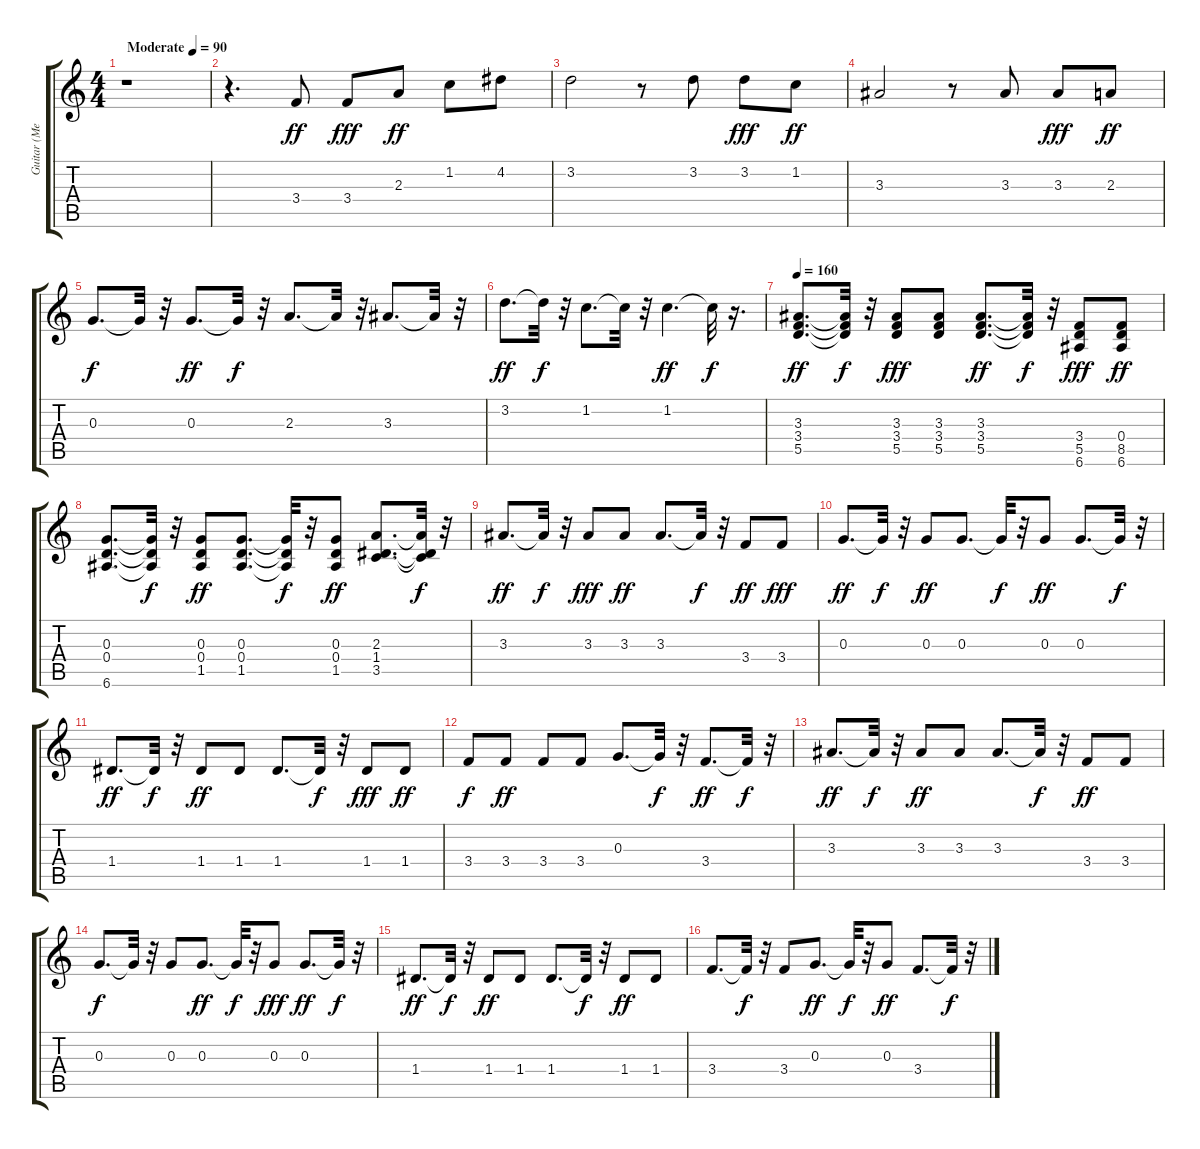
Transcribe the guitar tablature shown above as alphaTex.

\track ("Guitar (Melody Doubled)" "Guitar (Me") {instrument acousticguitarsteel}
\staff {score tabs}
\tuning (E4 B3 G3 D3 A2 E2) {hide}
\ts (4 4)
\tempo (90 "Moderate")
\clef g2
\ks c
r.1{dy ff instrument acousticguitarsteel} |
r.4{d} 3.4.8 3.4.8{dy fff} 2.3.8{dy ff} 1.2.8 4.2.8 |
3.2.2 r.8 3.2.8 3.2.8{dy fff} 1.2.8{dy ff} |
3.3.2 r.8 3.3.8 3.3.8{dy fff} 2.3.8{dy ff} |
0.3.8{d dy f} 0.3{t}.32 r.32 0.3.8{d dy ff} 0.3{t}.32{dy f} r.32 2.3.8{d} 2.3{t}.32 r.32 3.3.8{d} 3.3{t}.32 r.32 |
3.2.8{d dy ff} 3.2{t}.32{dy f} r.32 1.2.8{d} 1.2{t}.32 r.32 1.2.4{d dy ff} 1.2{t}.32{dy f} r.16{d} |
\tempo 160
(3.3 3.4 5.5).8{d dy ff} (3.3{t} 3.4{t} 5.5{t}).32{dy f} r.32 (3.3 3.4 5.5).8{dy fff} (3.3 3.4 5.5).8 (3.3 3.4 5.5).8{d dy ff} (3.3{t} 3.4{t} 5.5{t}).32{dy f} r.32 (3.4 5.5 6.6).8{dy fff} (0.4 8.5 6.6).8{dy ff} |
(0.3 0.4 6.6).8{d} (0.3{t} 0.4{t} 6.6{t}).32{dy f} r.32 (0.3 0.4 1.5).8{dy ff} (0.3 0.4 1.5).8{d} (0.3{t} 0.4{t} 1.5{t}).32{dy f} r.32 (0.3 0.4 1.5).8{dy ff} (2.3 1.4 3.5).8{d} (2.3{t} 1.4{t} 3.5{t}).32{dy f} r.32 |
3.3.8{d dy ff} 3.3{t}.32{dy f} r.32 3.3.8{dy fff} 3.3.8{dy ff} 3.3.8{d} 3.3{t}.32{dy f} r.32 3.4.8{dy ff} 3.4.8{dy fff} |
0.3.8{d dy ff} 0.3{t}.32{dy f} r.32 0.3.8{dy ff} 0.3.8{d} 0.3{t}.32{dy f} r.32 0.3.8{dy ff} 0.3.8{d} 0.3{t}.32{dy f} r.32 |
1.4.8{d dy ff} 1.4{t}.32{dy f} r.32 1.4.8{dy ff} 1.4.8 1.4.8{d} 1.4{t}.32{dy f} r.32 1.4.8{dy fff} 1.4.8{dy ff} |
3.4.8{dy f} 3.4.8{dy ff} 3.4.8 3.4.8 0.3.8{d} 0.3{t}.32{dy f} r.32 3.4.8{d dy ff} 3.4{t}.32{dy f} r.32 |
3.3.8{d dy ff} 3.3{t}.32{dy f} r.32 3.3.8{dy ff} 3.3.8 3.3.8{d} 3.3{t}.32{dy f} r.32 3.4.8{dy ff} 3.4.8 |
0.3.8{d dy f} 0.3{t}.32 r.32 0.3.8 0.3.8{d dy ff} 0.3{t}.32{dy f} r.32 0.3.8{dy fff} 0.3.8{d dy ff} 0.3{t}.32{dy f} r.32 |
1.4.8{d dy ff} 1.4{t}.32{dy f} r.32 1.4.8{dy ff} 1.4.8 1.4.8{d} 1.4{t}.32{dy f} r.32 1.4.8{dy ff} 1.4.8 |
3.4.8{d} 3.4{t}.32{dy f} r.32 3.4.8 0.3.8{d dy ff} 0.3{t}.32{dy f} r.32 0.3.8{dy ff} 3.4.8{d} 3.4{t}.32{dy f} r.32
